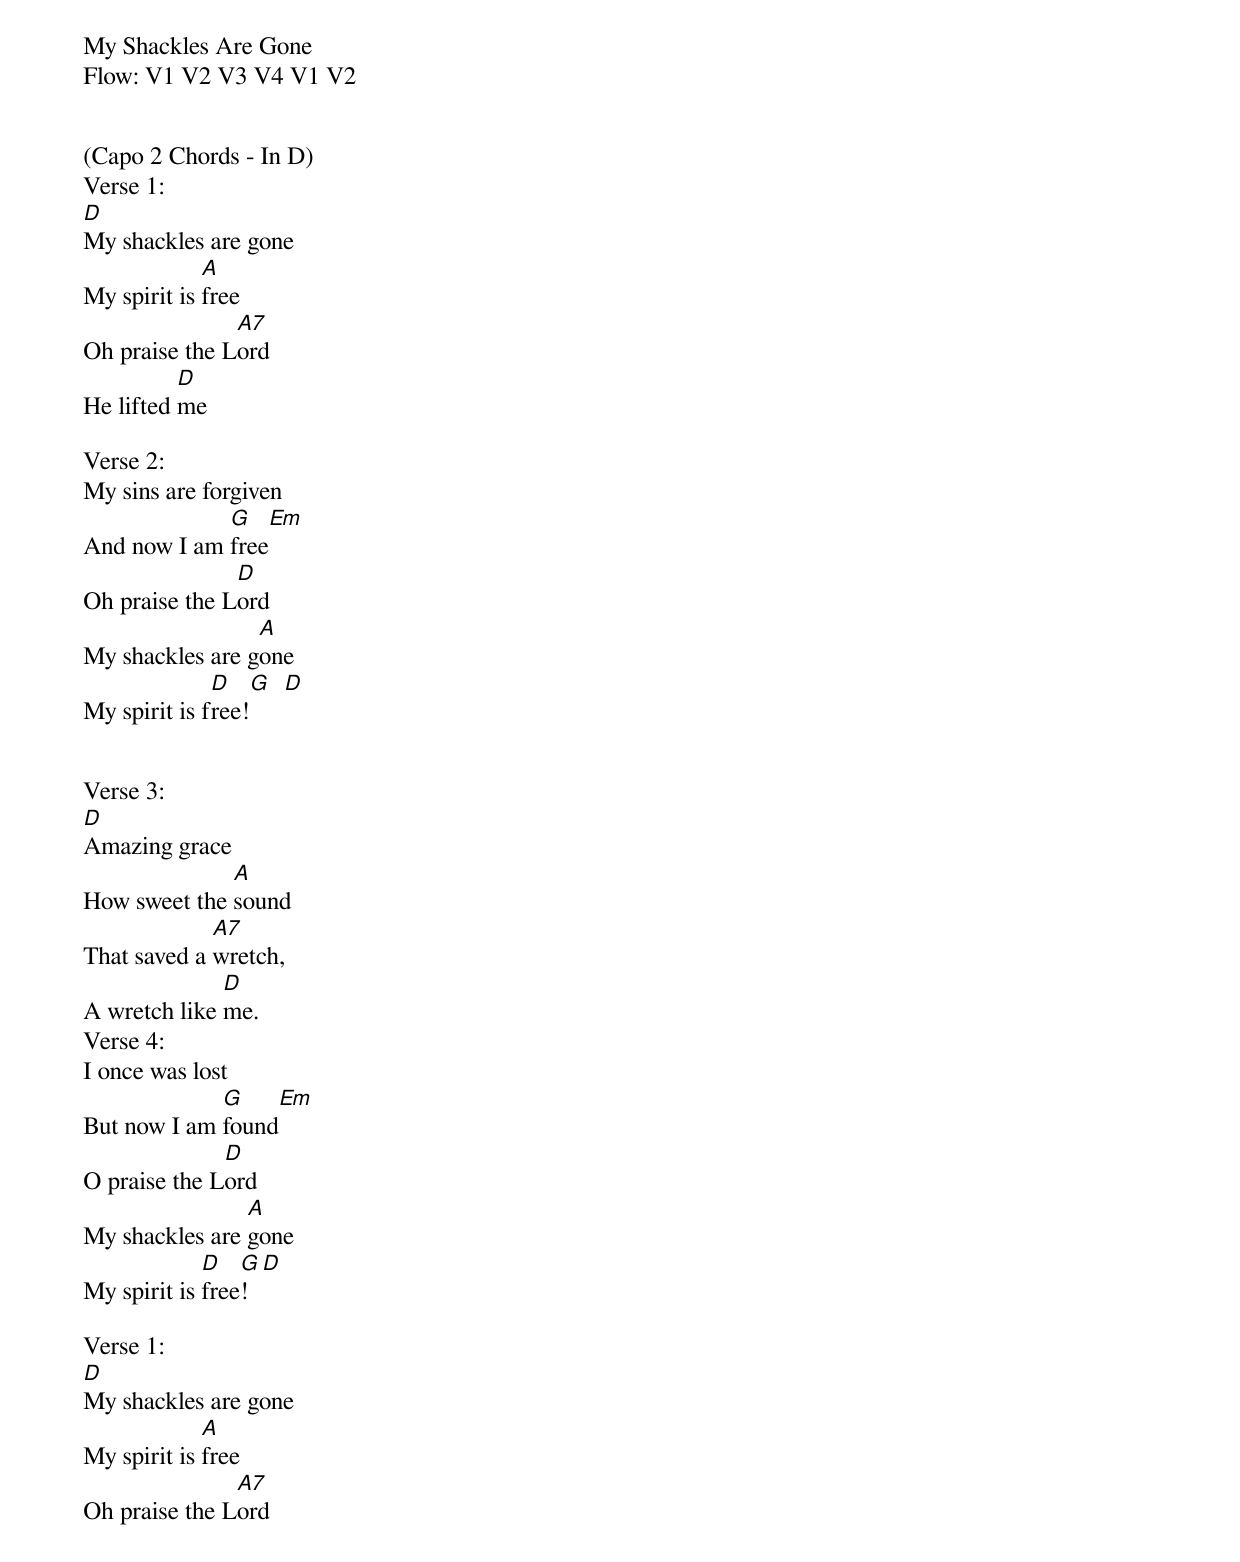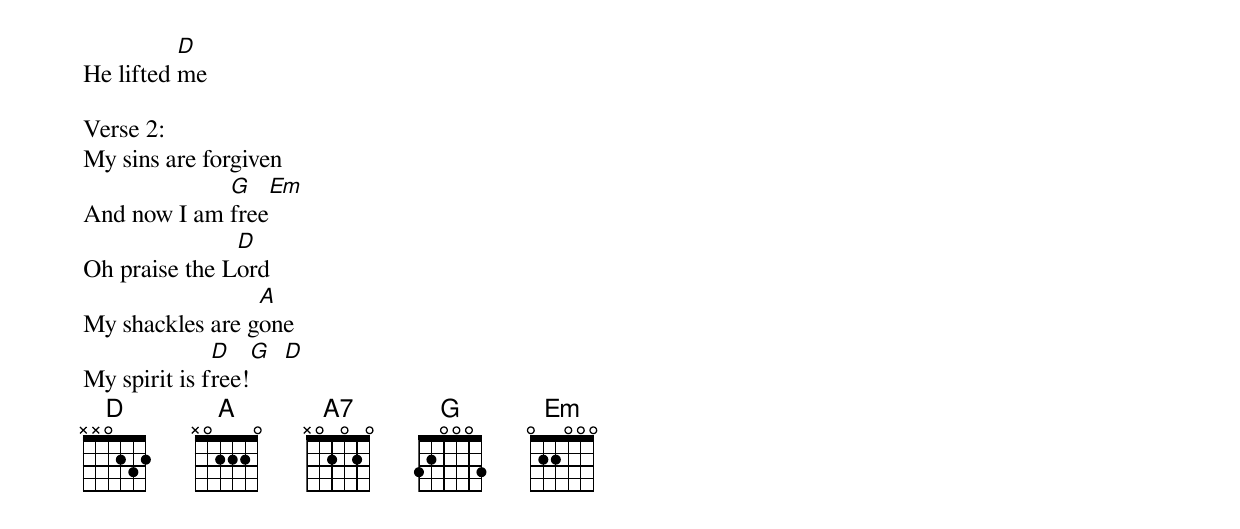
My Shackles Are Gone
Flow: V1 V2 V3 V4 V1 V2


(Capo 2 Chords - In D)
Verse 1:
[D]My shackles are gone
My spirit is [A]free
Oh praise the L[A7]ord
He lifted [D]me

Verse 2:
My sins are forgiven
And now I am [G]free[Em]
Oh praise the L[D]ord
My shackles are g[A]one
My spirit is f[D]ree![G]  [D]


Verse 3:
[D]Amazing grace
How sweet the [A]sound
That saved a [A7]wretch,
A wretch like [D]me.
Verse 4:
I once was lost
But now I am [G]found[Em]
O praise the L[D]ord
My shackles are [A]gone
My spirit is [D]free[G]! [D]

Verse 1:
[D]My shackles are gone
My spirit is [A]free
Oh praise the L[A7]ord
He lifted [D]me

Verse 2:
My sins are forgiven
And now I am [G]free[Em]
Oh praise the L[D]ord
My shackles are g[A]one
My spirit is f[D]ree![G]  [D]
